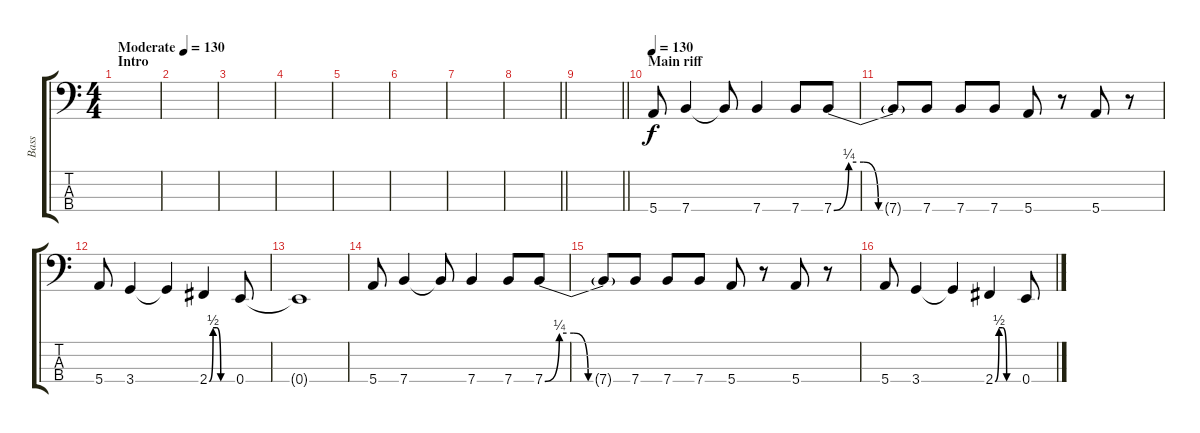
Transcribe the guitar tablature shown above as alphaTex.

\track ("Bass" "Bass") {instrument electricbassfinger}
\staff {score tabs}
\tuning (G2 D2 A1 E1) {hide}
\ts (4 4)
\section ("" "Intro")
\tempo (130 "Moderate")
\tempo 110
\tempo (130 "Moderate")
\clef f4
\ks c
|
|
|
|
|
|
|
\barLineRight lightlight
|
\barLineRight lightlight
|
\section ("" "Main riff")
\tempo 130
5.4.8 7.4.4 7.4{t}.8 7.4.4 7.4.8 7.4{be (custom 0 0 10 1 20 1 30 0 60 0)}.8 |
7.4{t}.8 7.4.8 7.4.8 7.4.8 5.4.8 r.8 5.4.8 r.8 |
5.4.8 3.4.4 3.4{t}.4 2.4{be (custom 0 0 10 2 20 2 30 0 60 0)}.4 0.4.8 |
0.4{t}.1 |
5.4.8 7.4.4 7.4{t}.8 7.4.4 7.4.8 7.4{be (custom 0 0 10 1 20 1 30 0 60 0)}.8 |
7.4{t}.8 7.4.8 7.4.8 7.4.8 5.4.8 r.8 5.4.8 r.8 |
5.4.8 3.4.4 3.4{t}.4 2.4{be (custom 0 0 10 2 20 2 30 0 60 0)}.4 0.4.8
